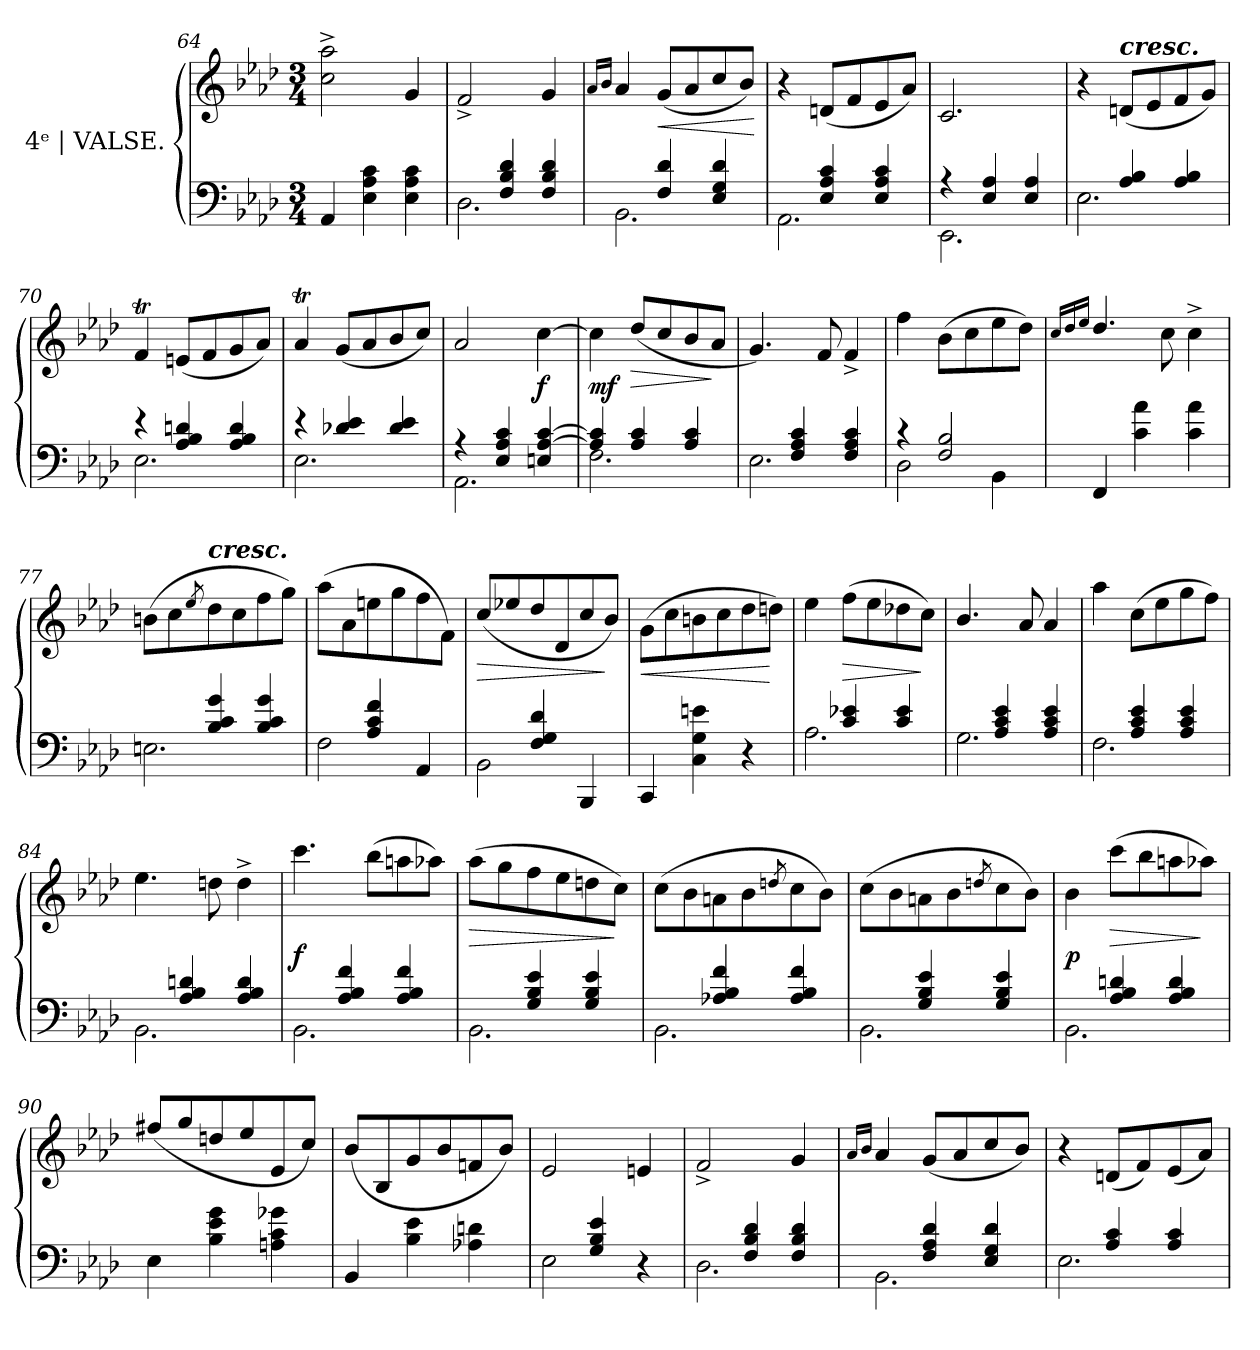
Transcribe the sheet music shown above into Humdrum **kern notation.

**kern	**kern	**dynam
*part1	*part1	*part1
*staff2	*staff1	*staff1/2
*I"4ᵉ | VALSE.	*	*
*clefF4	*clefG2	*
*k[b-e-a-d-]	*k[b-e-a-d-]	*
*M3/4	*M3/4	*
=64	=64	=64
4AA-	2cc^< 2aa-^<	.
4E- 4A- 4c	.	.
4E- 4A- 4c	4g	.
=65	=65	=65
*^	*	*
4ryy	2.D-	2f^<	.
4F/ 4B- 4d-	.	.	.
4F/ 4B- 4d-	.	4g	.
=66	=66	=66	=66
.	.	16qa-LL	.
.	.	16qb-JJ	.
4ryy	2.BB-	4a-	.
!	!	!	!LO:HP:b
4F/ 4d-/	.	(<8gL	<
.	.	8a-	.
4E-/ 4G/ 4d-/	.	8cc	.
.	.	8b-J)	.
*v	*v	*	*
.	.	[
=67	=67	=67
*^	*	*
4ryy	2.AA-	4r	.
4E-/ 4A-/ 4c/	.	(<8dnL	.
.	.	8f	.
4E-/ 4A-/ 4c/	.	8e-	.
.	.	8a-J)	.
=68	=68	=68	=68
4rA	2.EE-	2.c	.
4E- 4A-	.	.	.
4E- 4A-	.	.	.
=69	=69	=69	=69
4ryy	2.E-	4r	.
!	!	!LO:TX:Bi:t=cresc.	!
4A- 4B-	.	(<8dnL	.
.	.	8e-	.
4A- 4B-	.	8f	.
.	.	8gJ)	.
=70	=70	=70	=70
4re	2.E-	4fT	.
4A- 4B- 4dn	.	(<8enL	.
.	.	8f	.
4A- 4B- 4d	.	8g	.
.	.	8a-J)	.
=71	=71	=71	=71
4re	2.E-	4a-T	.
4d-X 4e-	.	(<8gL	.
.	.	8a-	.
4d- 4e-	.	8b-	.
.	.	8ccJ)	.
=72	=72	=72	=72
4rA	2.AA-	2a-	.
4E- 4A- 4c	.	.	.
4En [4A- [4c	.	[4cc	f
=73	=73	=73	=73
4A-] 4c]	2.F	4cc]	mf
!	!	!	!LO:HP:b
4A- 4c	.	(<8dd-/L	>
.	.	8cc	.
4A- 4c	.	8b-	.
.	.	8a-J	]
=74	=74	=74	=74
4ryy	2.E-	4.g)	.
4F 4A- 4c	.	.	.
.	.	8f	.
4F 4A- 4c	.	4f^<	.
=75	=75	=75	=75
4rc	2D-	4ff	.
2F 2B-	.	(>8b-L	.
.	.	8cc	.
.	4BB-	8ee-	.
.	.	8dd-J)	.
*v	*v	*	*
=76	=76	=76
.	16qqcc/LL	.
.	16qqdd-/	.
.	16qqee-/JJ	.
4FF	4.dd-/	.
4c 4a-	.	.
.	8cc	.
4c 4a-	4cc^>	.
=77	=77	=77
*^	*	*
4ryy	2.En	(>8bnL	.
.	.	8cc	.
.	.	8qee-/	.
!	!	!LO:TX:Bi:t=cresc.	!
4B- 4c 4g	.	8dd-	.
.	.	8cc	.
4B- 4c 4g	.	8ff	.
.	.	8ggJ)	.
=78	=78	=78	=78
4ryy	2F	(>8aa-L	.
.	.	8a-	.
4A- 4c 4f	.	8een	.
.	.	8gg	.
4ryy	4AA-/	8ff	.
.	.	8fJ)	.
=79	=79	=79	=79
!	!	!	!LO:HP:b
4ryy	2BB-\	(>8cc/L	>
.	.	8ee-X	.
4F/ 4G 4d-	.	8dd-	.
.	.	8d-	.
4ryy	4BBB-/	8cc	.
.	.	8b-J)	]
*v	*v	*	*
=80	=80	=80
!	!	!LO:HP:b
4CC	(>8gL	<
.	8cc	.
4C 4G 4en	8bn	.
.	8cc	.
4r	8dd-	.
.	8ddnJ)	[
=81	=81	=81
*^	*	*
4ryy	2.A-	4ee-	.
!	!	!	!LO:HP:b
4c 4e-X	.	(>8ffL	>
.	.	8ee-	.
4c 4e-	.	8dd-X	.
.	.	8ccJ)	]
=82	=82	=82	=82
4ryy	2.G	4.b-/	.
4A- 4c 4e-	.	.	.
.	.	8a-/	.
4A- 4c 4e-	.	4a-/	.
=83	=83	=83	=83
4ryy	2.F	4aa-	.
4A-/ 4c/ 4e-/	.	(>8ccL	.
.	.	8ee-	.
4A-/ 4c/ 4e-/	.	8gg	.
.	.	8ffJ)	.
=84	=84	=84	=84
4ryy	2.BB-	4.ee-	.
4A-/ 4B-/ 4dn/	.	.	.
.	.	8ddn	.
4A-/ 4B-/ 4d/	.	4dd^<	.
=85	=85	=85	=85
4ryy	2.BB-	4.ccc	f
4A-/ 4B-/ 4f/	.	.	.
.	.	(>8bb-L	.
4A-/ 4B-/ 4f/	.	8aan	.
.	.	8aa-XJ)	.
=86	=86	=86	=86
!	!	!	!LO:HP:b
4ryy	2.BB-	(>8aa-L	>
.	.	8gg	.
4G/ 4B-/ 4e-/	.	8ff	.
.	.	8ee-	.
4G/ 4B-/ 4e-/	.	8ddn	.
.	.	8ccJ)	]
=87	=87	=87	=87
4ryy	2.BB-	(>8ccL	.
.	.	8b-	.
4A-X/ 4B-/ 4f/	.	8an	.
.	.	8b-	.
.	.	8qddn	.
4A-/ 4B-/ 4f/	.	8cc	.
.	.	8b-J)	.
=88	=88	=88	=88
4ryy	2.BB-	(>8ccL	.
.	.	8b-	.
4G/ 4B-/ 4e-/	.	8an	.
.	.	8b-	.
.	.	8qddn	.
4G/ 4B-/ 4e-/	.	8cc	.
.	.	8b-J)	.
=89	=89	=89	=89
4ryy	2.BB-	4b-	p
!	!	!	!LO:HP:b
4A-/ 4B-/ 4dn/	.	(>8cccL	>
.	.	8bb-	.
4A-/ 4B-/ 4d/	.	8aan	.
.	.	8aa-XJ)	]
*v	*v	*	*
=90	=90	=90
4E-	(>8ff#X/L	.
.	8gg	.
4B- 4e- 4g	8ddn	.
.	8ee-	.
4An 4c 4g-X	8e-	.
.	8ccJ)	.
=91	=91	=91
4BB-	(>8b-/L	.
.	8B-	.
4B- 4e-	8g	.
.	8b-	.
4A-X 4dn	8fn	.
.	8b-J)	.
=92	=92	=92
*^	*	*
4ryy	2E-	2e-	.
4G 4B- 4e-	.	.	.
4ryy	4r	4en	.
=93	=93	=93	=93
4ryy	2.D-	2f^<	.
4F/ 4B-/ 4d-/	.	.	.
4F/ 4B-/ 4d-/	.	4g	.
=94	=94	=94	=94
.	.	16qa-LL	.
.	.	16qb-JJ	.
4ryy	2.BB-	4a-	.
4F/ 4A-/ 4d-/	.	(<8gL	.
.	.	8a-	.
4E-/ 4G/ 4d-/	.	8cc	.
.	.	8b-J)	.
=95	=95	=95	=95
4ryy	2.E-	4r	.
4A-/ 4c	.	(<8dnL	.
.	.	8f)	.
4A-/ 4c	.	(<8e-	.
.	.	8a-J)	.
*v	*v	*	*
=	=	=
*-	*-	*-
